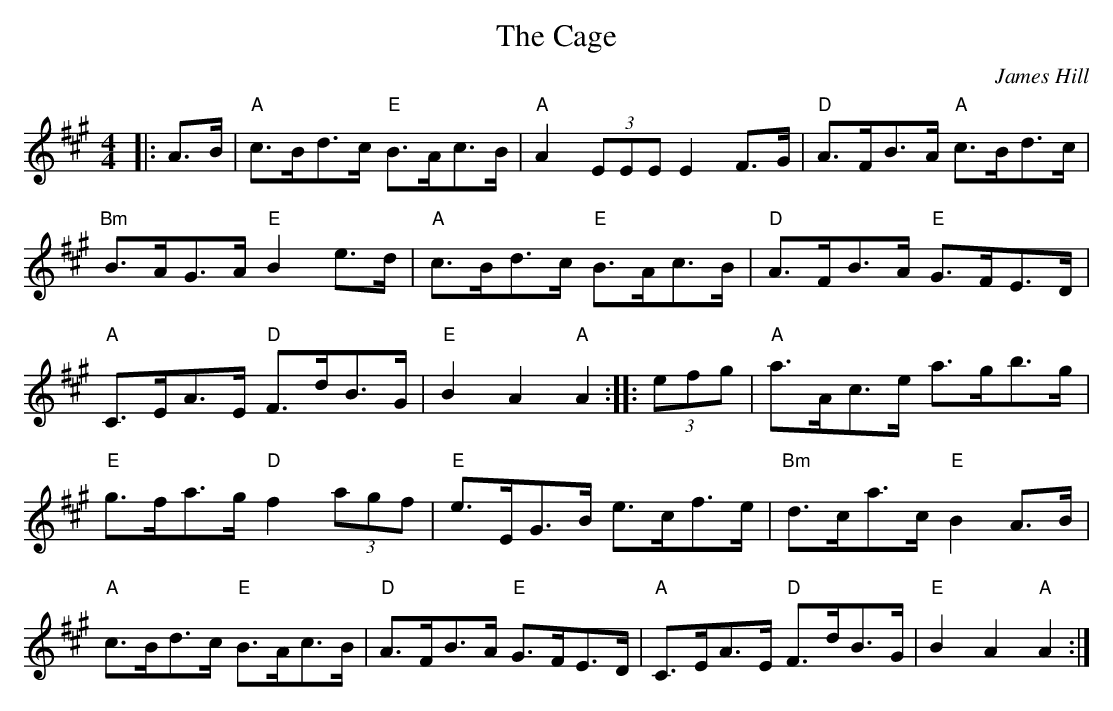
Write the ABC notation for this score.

X:1
T:Cage, The
C:James Hill
M:4/4
L:1/8
E:8
K:A
|:A>B|"A"c>Bd>c "E"B>Ac>B|"A"A2 (3EEE E2 F>G|"D"A>FB>A "A"c>Bd>c|"Bm"B>AG>A "E"B2 e>d|\
"A"c>Bd>c "E"B>Ac>B|"D"A>FB>A "E"G>FE>D|"A"C>EA>E "D"F>dB>G|"E"B2 A2 "A"A2::\
(3efg|"A"a>Ac>e a>gb>g|"E"g>fa>g "D"f2 (3agf|"E"e>EG>B e>cf>e|"Bm"d>ca>c "E"B2 A>B|\
"A"c>Bd>c "E"B>Ac>B|"D"A>FB>A "E"G>FE>D|"A"C>EA>E "D"F>dB>G|"E"B2 A2 "A"A2:|**
